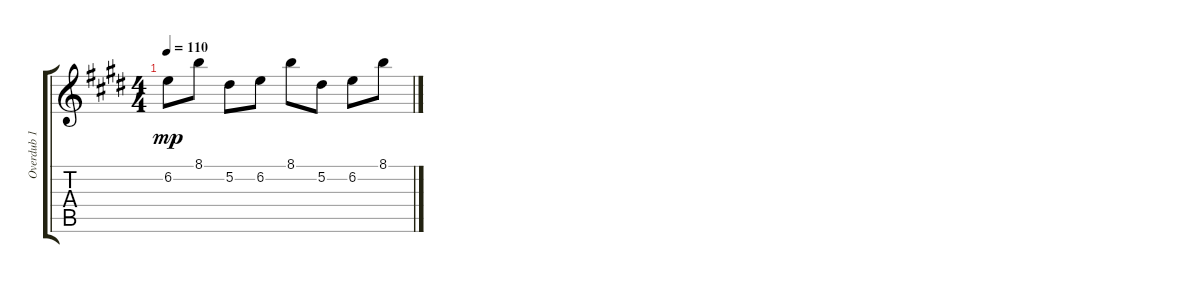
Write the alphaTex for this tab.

\track ("Overdub 1" "Overdub 1") {instrument overdrivenguitar}
\staff {score tabs}
\tuning (Eb4 Bb3 Gb3 Db3 Ab2 Db2) {hide}
\ts (4 4)
\tempo 110
\clef g2
\ks c#minor
6.2.8{dy mp} 8.1.8 5.2.8 6.2.8 8.1.8 5.2.8 6.2.8 8.1.8
